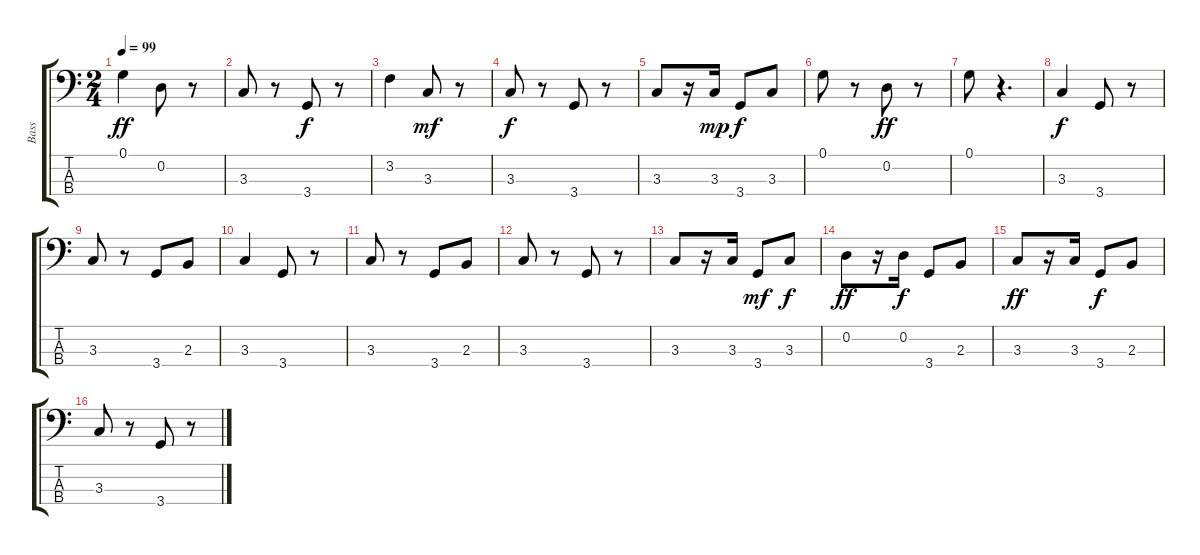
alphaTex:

\track ("Bass" "Bass") {instrument electricbassfinger}
\staff {score tabs}
\tuning (G2 D2 A1 E1) {hide}
\ts (2 4)
\tempo 99
\clef f4
\ks c
0.1.4{dy ff} 0.2.8 r.8 |
3.3.8 r.8 3.4.8{dy f} r.8 |
3.2.4 3.3.8{dy mf} r.8 |
3.3.8{dy f} r.8 3.4.8 r.8 |
3.3.8 r.16 3.3.16{dy mp} 3.4.8{dy f} 3.3.8 |
0.1.8 r.8 0.2.8{dy ff} r.8 |
0.1.8 r.4{d} |
3.3.4{dy f} 3.4.8 r.8 |
3.3.8 r.8 3.4.8 2.3.8 |
3.3.4 3.4.8 r.8 |
3.3.8 r.8 3.4.8 2.3.8 |
3.3.8 r.8 3.4.8 r.8 |
3.3.8 r.16 3.3.16 3.4.8{dy mf} 3.3.8{dy f} |
0.2.8{dy ff} r.16 0.2.16{dy f} 3.4.8 2.3.8 |
3.3.8{dy ff} r.16 3.3.16 3.4.8{dy f} 2.3.8 |
3.3.8 r.8 3.4.8 r.8
